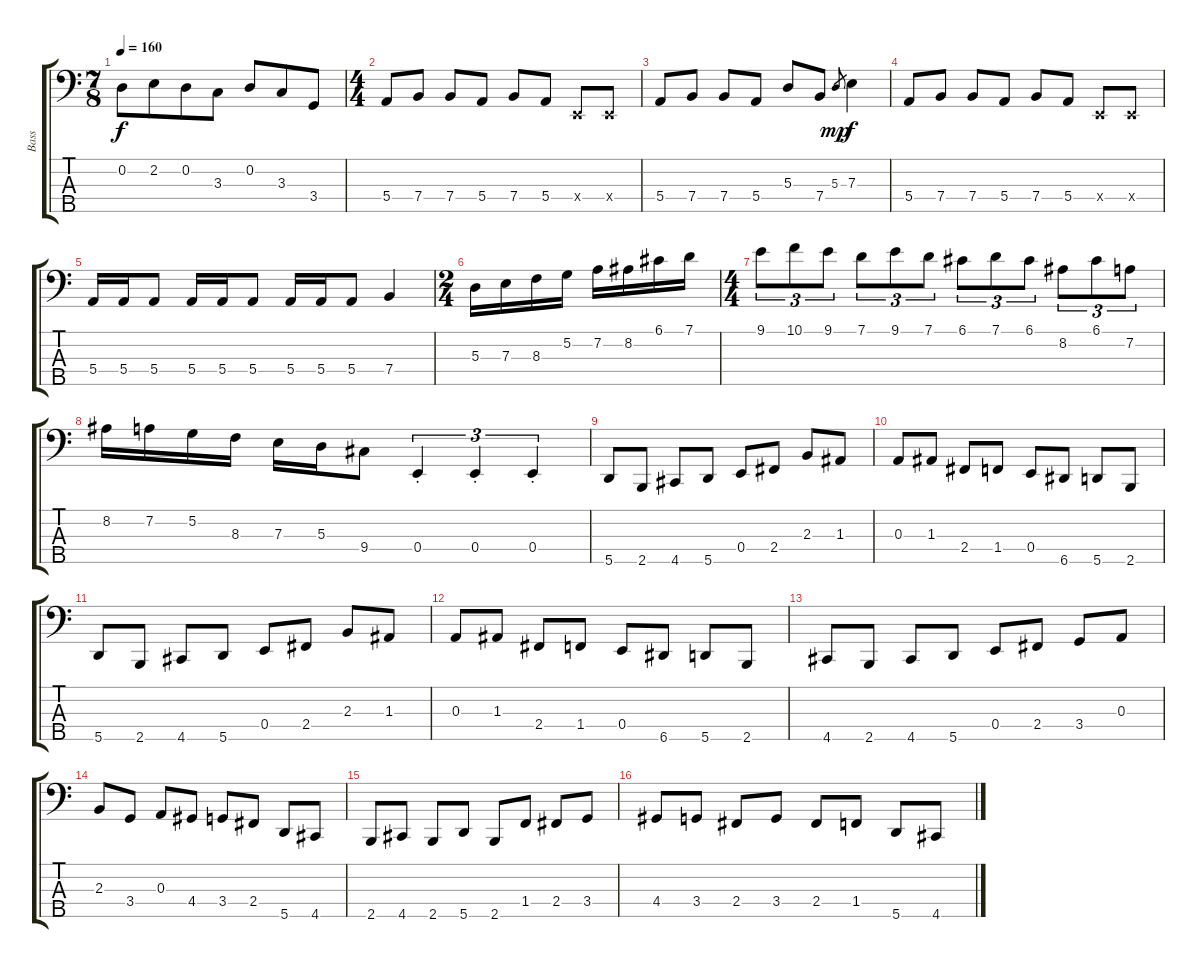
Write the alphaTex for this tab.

\track ("Bass" "Bass") {instrument electricbassfinger}
\staff {score tabs}
\tuning (G2 D2 A1 E1 A0) {hide}
\ts (7 8)
\tempo 160
\clef f4
\ks c
0.2.8{dy f} 2.2.8 0.2.8 3.3.8 0.2.8 3.3.8 3.4.8 |
\ts (4 4)
5.4.8 7.4.8 7.4.8 5.4.8 7.4.8 5.4.8 0.4{x}.8 0.4{x}.8 |
5.4.8 7.4.8 7.4.8 5.4.8 5.3.8 7.4.8 5.3.8{gr dy mp} 7.3.4{dy f} |
5.4.8 7.4.8 7.4.8 5.4.8 7.4.8 5.4.8 0.4{x}.8 0.4{x}.8 |
5.4.16 5.4.16 5.4.8 5.4.16 5.4.16 5.4.8 5.4.16 5.4.16 5.4.8 7.4.4 |
\ts (2 4)
5.3.16 7.3.16 8.3.16 5.2.16 7.2.16 8.2.16 6.1.16 7.1.16 |
\ts (4 4)
9.1.8{tu (3 2)} 10.1.8{tu (3 2)} 9.1.8{tu (3 2)} 7.1.8{tu (3 2)} 9.1.8{tu (3 2)} 7.1.8{tu (3 2)} 6.1.8{tu (3 2)} 7.1.8{tu (3 2)} 6.1.8{tu (3 2)} 8.2.8{tu (3 2)} 6.1.8{tu (3 2)} 7.2.8{tu (3 2)} |
8.2.16 7.2.16 5.2.16 8.3.16 7.3.16 5.3.16 9.4.8 0.4{st}.4{tu (3 2)} 0.4{st}.4{tu (3 2)} 0.4{st}.4{tu (3 2)} |
5.5.8 2.5.8 4.5.8 5.5.8 0.4.8 2.4.8 2.3.8 1.3.8 |
0.3.8 1.3.8 2.4.8 1.4.8 0.4.8 6.5.8 5.5.8 2.5.8 |
5.5.8 2.5.8 4.5.8 5.5.8 0.4.8 2.4.8 2.3.8 1.3.8 |
0.3.8 1.3.8 2.4.8 1.4.8 0.4.8 6.5.8 5.5.8 2.5.8 |
4.5.8 2.5.8 4.5.8 5.5.8 0.4.8 2.4.8 3.4.8 0.3.8 |
2.3.8 3.4.8 0.3.8 4.4.8 3.4.8 2.4.8 5.5.8 4.5.8 |
2.5.8 4.5.8 2.5.8 5.5.8 2.5.8 1.4.8 2.4.8 3.4.8 |
4.4.8 3.4.8 2.4.8 3.4.8 2.4.8 1.4.8 5.5.8 4.5.8
